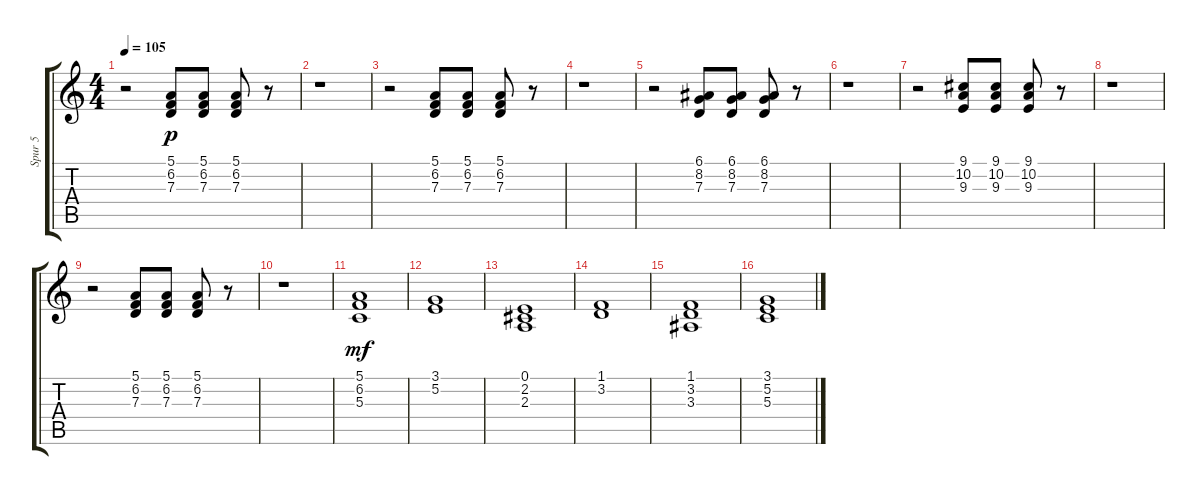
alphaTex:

\track ("Spur 5" "Spur 5") {instrument choiraahs}
\staff {score tabs}
\tuning (E4 B3 G3 D3 A2 E2) {hide}
\ts (4 4)
\tempo 105
\clef g2
\ks c
r.2{dy p} (5.1 6.2 7.3).8 (5.1 6.2 7.3).8 (5.1 6.2 7.3).8 r.8 |
r.1 |
r.2 (5.1 6.2 7.3).8 (5.1 6.2 7.3).8 (5.1 6.2 7.3).8 r.8 |
r.1 |
r.2 (6.1 8.2 7.3).8 (6.1 8.2 7.3).8 (6.1 8.2 7.3).8 r.8 |
r.1 |
r.2 (9.1 10.2 9.3).8 (9.1 10.2 9.3).8 (9.1 10.2 9.3).8 r.8 |
r.1 |
r.2 (5.1 6.2 7.3).8 (5.1 6.2 7.3).8 (5.1 6.2 7.3).8 r.8 |
r.1 |
(5.1 6.2 5.3).1{dy mf} |
(3.1 5.2).1 |
(0.1 2.2 2.3).1 |
(1.1 3.2).1 |
(1.1 3.2 3.3).1 |
(3.1 5.2 5.3).1
